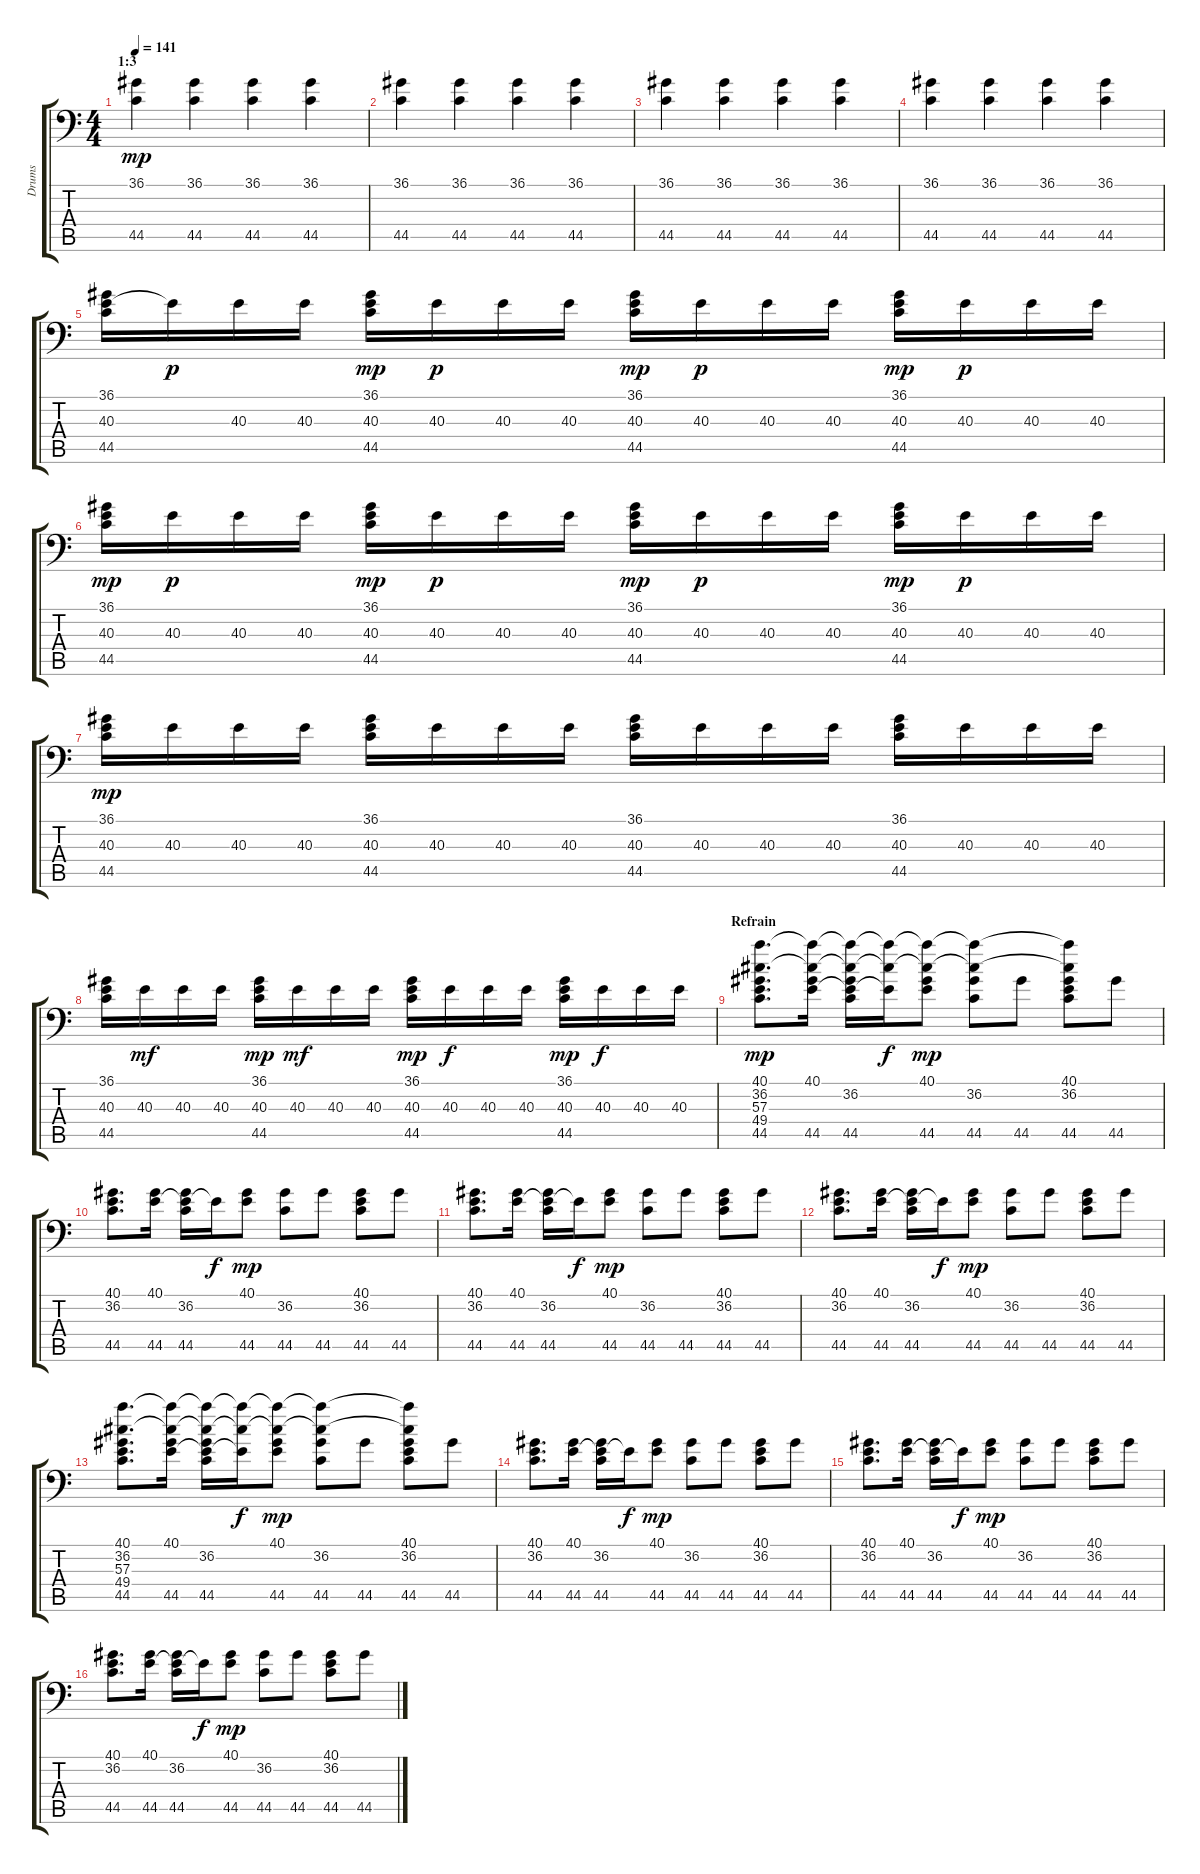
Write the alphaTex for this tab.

\track ("Drums" "Drums") {instrument acousticgrandpiano}
\staff {score tabs}
\tuning (C-1 C-1 C-1 C-1 C-1 C-1) {hide}
\ts (4 4)
\section ("" "1:3")
\tempo 141
\clef f4
\ks c
(36.1 44.5).4{dy mp} (36.1 44.5).4 (36.1 44.5).4 (36.1 44.5).4 |
(36.1 44.5).4 (36.1 44.5).4 (36.1 44.5).4 (36.1 44.5).4 |
(36.1 44.5).4 (36.1 44.5).4 (36.1 44.5).4 (36.1 44.5).4 |
(36.1 44.5).4 (36.1 44.5).4 (36.1 44.5).4 (36.1 44.5).4 |
(36.1 40.3 44.5).16 40.3{t}.16{dy p} 40.3.16 40.3.16 (36.1 40.3 44.5).16{dy mp} 40.3.16{dy p} 40.3.16 40.3.16 (36.1 40.3 44.5).16{dy mp} 40.3.16{dy p} 40.3.16 40.3.16 (36.1 40.3 44.5).16{dy mp} 40.3.16{dy p} 40.3.16 40.3.16 |
(36.1 40.3 44.5).16{dy mp} 40.3.16{dy p} 40.3.16 40.3.16 (36.1 40.3 44.5).16{dy mp} 40.3.16{dy p} 40.3.16 40.3.16 (36.1 40.3 44.5).16{dy mp} 40.3.16{dy p} 40.3.16 40.3.16 (36.1 40.3 44.5).16{dy mp} 40.3.16{dy p} 40.3.16 40.3.16 |
(36.1 40.3 44.5).16{dy mp} 40.3.16 40.3.16 40.3.16 (36.1 40.3 44.5).16 40.3.16 40.3.16 40.3.16 (36.1 40.3 44.5).16 40.3.16 40.3.16 40.3.16 (36.1 40.3 44.5).16 40.3.16 40.3.16 40.3.16 |
(36.1 40.3 44.5).16 40.3.16{dy mf} 40.3.16 40.3.16 (36.1 40.3 44.5).16{dy mp} 40.3.16{dy mf} 40.3.16 40.3.16 (36.1 40.3 44.5).16{dy mp} 40.3.16{dy f} 40.3.16 40.3.16 (36.1 40.3 44.5).16{dy mp} 40.3.16{dy f} 40.3.16 40.3.16 |
\section ("" "Refrain")
(40.1 36.2 57.3 49.4 44.5).8{d dy mp} (40.1 57.3{t} 49.4{t} 44.5).16 (40.1{t} 36.2 57.3{t} 49.4{t} 44.5).16 (40.1{t} 57.3{t} 49.4{t}).16{dy f} (40.1 57.3{t} 49.4{t} 44.5).8{dy mp} (36.2 57.3{t} 49.4{t} 44.5).8 44.5.8 (40.1 36.2 57.3{t} 49.4{t} 44.5).8 44.5.8 |
(40.1 36.2 44.5).8{d} (40.1 44.5).16 (40.1{t} 36.2 44.5).16 40.1{t}.16{dy f} (40.1 44.5).8{dy mp} (36.2 44.5).8 44.5.8 (40.1 36.2 44.5).8 44.5.8 |
(40.1 36.2 44.5).8{d} (40.1 44.5).16 (40.1{t} 36.2 44.5).16 40.1{t}.16{dy f} (40.1 44.5).8{dy mp} (36.2 44.5).8 44.5.8 (40.1 36.2 44.5).8 44.5.8 |
(40.1 36.2 44.5).8{d} (40.1 44.5).16 (40.1{t} 36.2 44.5).16 40.1{t}.16{dy f} (40.1 44.5).8{dy mp} (36.2 44.5).8 44.5.8 (40.1 36.2 44.5).8 44.5.8 |
(40.1 36.2 57.3 49.4 44.5).8{d} (40.1 57.3{t} 49.4{t} 44.5).16 (40.1{t} 36.2 57.3{t} 49.4{t} 44.5).16 (40.1{t} 57.3{t} 49.4{t}).16{dy f} (40.1 57.3{t} 49.4{t} 44.5).8{dy mp} (36.2 57.3{t} 49.4{t} 44.5).8 44.5.8 (40.1 36.2 57.3{t} 49.4{t} 44.5).8 44.5.8 |
(40.1 36.2 44.5).8{d} (40.1 44.5).16 (40.1{t} 36.2 44.5).16 40.1{t}.16{dy f} (40.1 44.5).8{dy mp} (36.2 44.5).8 44.5.8 (40.1 36.2 44.5).8 44.5.8 |
(40.1 36.2 44.5).8{d} (40.1 44.5).16 (40.1{t} 36.2 44.5).16 40.1{t}.16{dy f} (40.1 44.5).8{dy mp} (36.2 44.5).8 44.5.8 (40.1 36.2 44.5).8 44.5.8 |
(40.1 36.2 44.5).8{d} (40.1 44.5).16 (40.1{t} 36.2 44.5).16 40.1{t}.16{dy f} (40.1 44.5).8{dy mp} (36.2 44.5).8 44.5.8 (40.1 36.2 44.5).8 44.5.8
